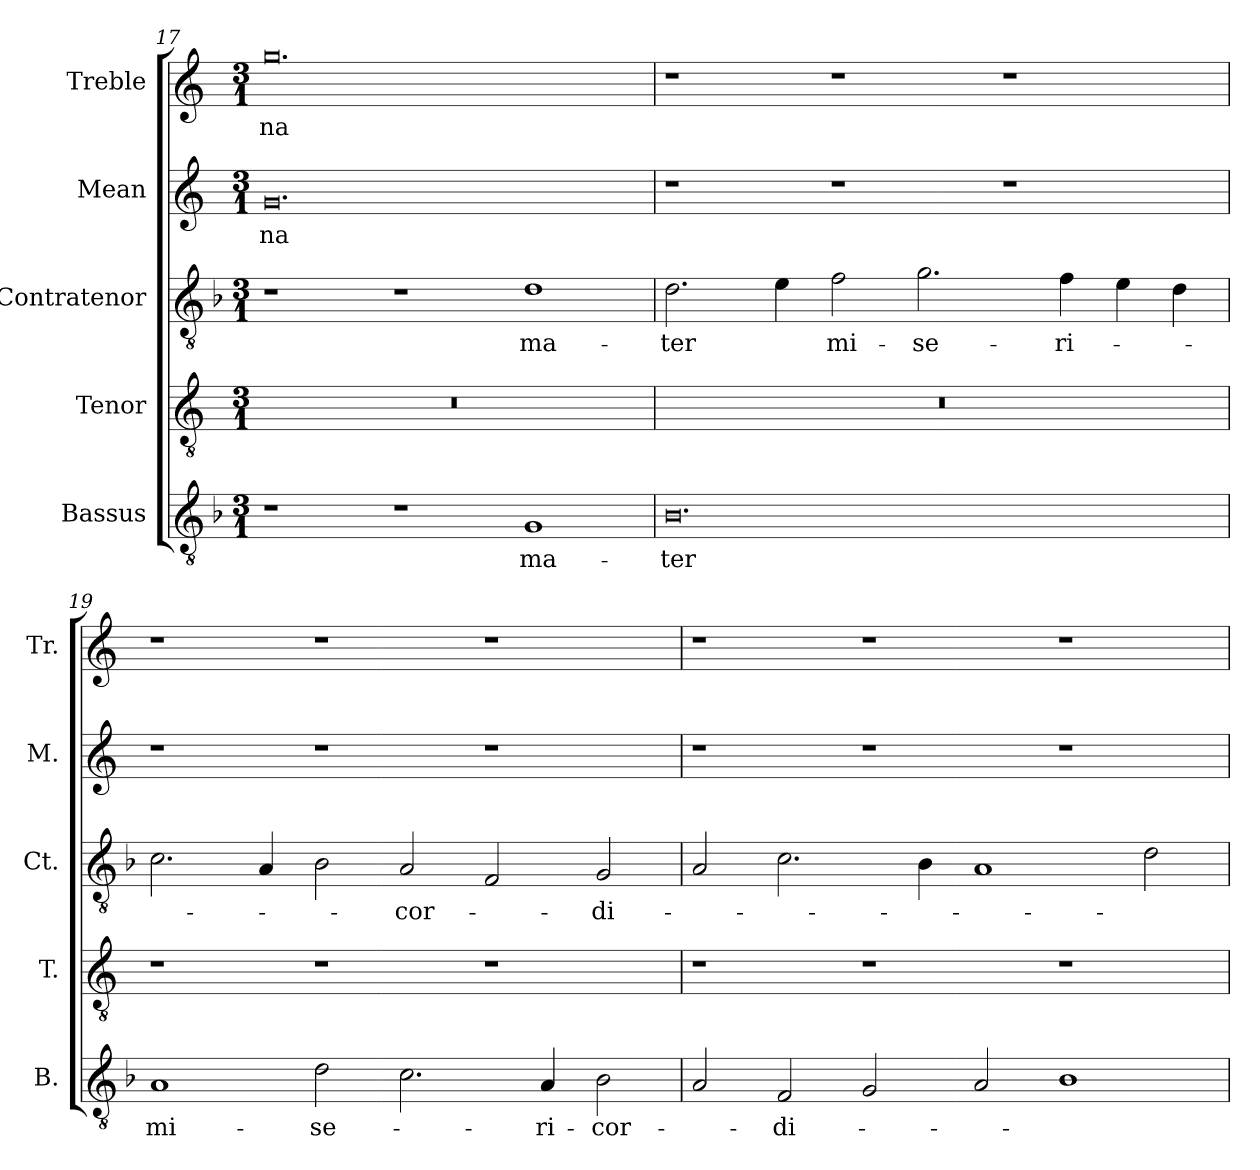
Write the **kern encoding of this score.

**kern	**text	**kern	**kern	**text	**kern	**text	**kern	**text
*part5	*part5	*part4	*part3	*part3	*part2	*part2	*part1	*part1
*staff5	*staff5	*staff4	*staff3	*staff3	*staff2	*staff2	*staff1	*staff1
*I"Bassus	*	*I"Tenor	*I"Contratenor	*	*I"Mean	*	*I"Treble	*
*I'B.	*	*I'T.	*I'Ct.	*	*I'M.	*	*I'Tr.	*
*clefGv2	*	*clefGv2	*clefGv2	*	*clefG2	*	*clefG2	*
*ITrd7c12	*	*ITrd7c12	*ITrd7c12	*	*	*	*	*
*k[b-]	*	*k[]	*k[b-]	*	*k[]	*	*k[]	*
*F:	*	*	*F:	*	*C:	*	*C:	*
*M3/1	*	*M3/1	*M3/1	*	*M3/1	*	*M3/1	*
=17	=17	=17	=17	=17	=17	=17	=17	=17
!	!	!LO:N:vis=1	!	!	!	!	!	!
!	!	!	!	!	!	!LO:LY:b:color=#000000	!	!
!	!	!	!	!	!	!	!	!LO:LY:b:color=#000000
1r	.	0.r	1r	.	0.gi	-na	0.ggi	-na
1r	.	.	1r	.	.	.	.	.
!	!LO:LY:b:color=#000000	!	!	!	!	!	!	!
!	!	!	!	!LO:LY:b:color=#000000	!	!	!	!
1GGi	ma-	.	1Di	ma-	.	.	.	.
=18`	=18`	=18`	=18`	=18`	=18`	=18`	=18`	=18`
!	!LO:LY:b:color=#000000	!LO:N:vis=1	!	!	!	!	!	!
!	!	!	!	!LO:LY:b:color=#000000	!	!	!	!
0.BB-i	-ter	0.r	2.Di\	-ter	1r	.	1r	.
.	.	.	4Ei\	.	.	.	.	.
!	!	!	!	!LO:LY:b:color=#000000	!	!	!	!
.	.	.	2Fi\	mi-	1r	.	1r	.
!	!	!	!	!LO:LY:b:color=#000000	!	!	!	!
.	.	.	2.Gi\	-se-	.	.	.	.
.	.	.	.	.	1r	.	1r	.
!	!	!	!	!LO:LY:b:color=#000000	!	!	!	!
.	.	.	4Fi\	-ri-	.	.	.	.
.	.	.	4Ei\	.	.	.	.	.
.	.	.	4Di\	.	.	.	.	.
!!LO:LB:g=z
=19`	=19`	=19`	=19`	=19`	=19`	=19`	=19`	=19`
!	!LO:LY:b:color=#000000	!	!	!	!	!	!	!
1AAi	mi-	1r	2.Ci\	.	1r	.	1r	.
.	.	.	4AAi/	.	.	.	.	.
!	!LO:LY:b:color=#000000	!	!	!	!	!	!	!
2Di\	-se-	1r	2BB-i\	.	1r	.	1r	.
!	!	!	!	!LO:LY:b:color=#000000	!	!	!	!
2.Ci\	.	.	2AAi/	-cor-	.	.	.	.
.	.	1r	2FFi/	.	1r	.	1r	.
!	!LO:LY:b:color=#000000	!	!	!	!	!	!	!
4AAi/	-ri-	.	.	.	.	.	.	.
!	!LO:LY:b:color=#000000	!	!	!	!	!	!	!
!	!	!	!	!LO:LY:b:color=#000000	!	!	!	!
2BB-i\	-cor-	.	2GGi/	-di-	.	.	.	.
=20`	=20`	=20`	=20`	=20`	=20`	=20`	=20`	=20`
2AAi/	.	1r	2AAi/	.	1r	.	1r	.
!	!LO:LY:b:color=#000000	!	!	!	!	!	!	!
2FFi/	-di-	.	2.Ci\	.	.	.	.	.
2GGi/	.	1r	.	.	1r	.	1r	.
.	.	.	4BB-i\	.	.	.	.	.
2AAi/	.	.	1AAi	.	.	.	.	.
1BB-i	.	1r	.	.	1r	.	1r	.
.	.	.	2Di\	.	.	.	.	.
=`	=`	=`	=`	=`	=`	=`	=`	=`
*-	*-	*-	*-	*-	*-	*-	*-	*-
